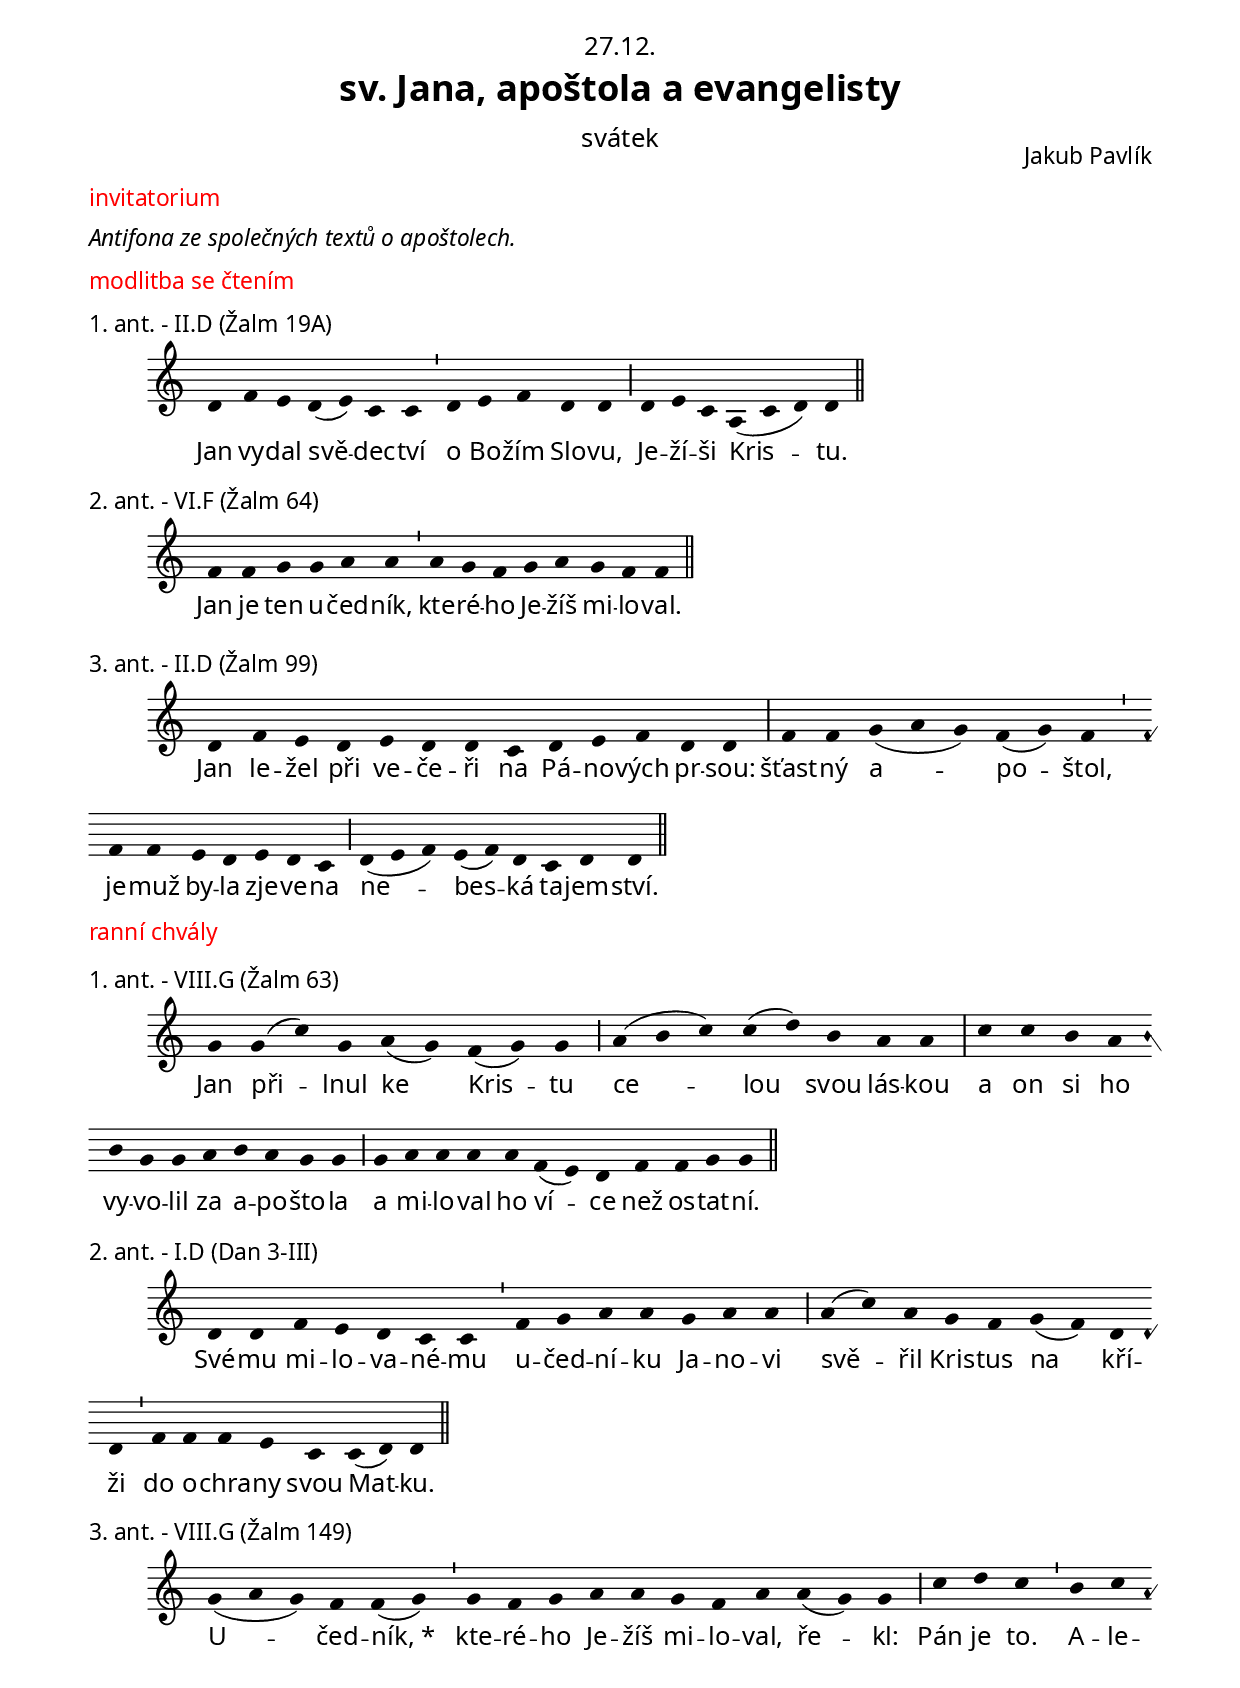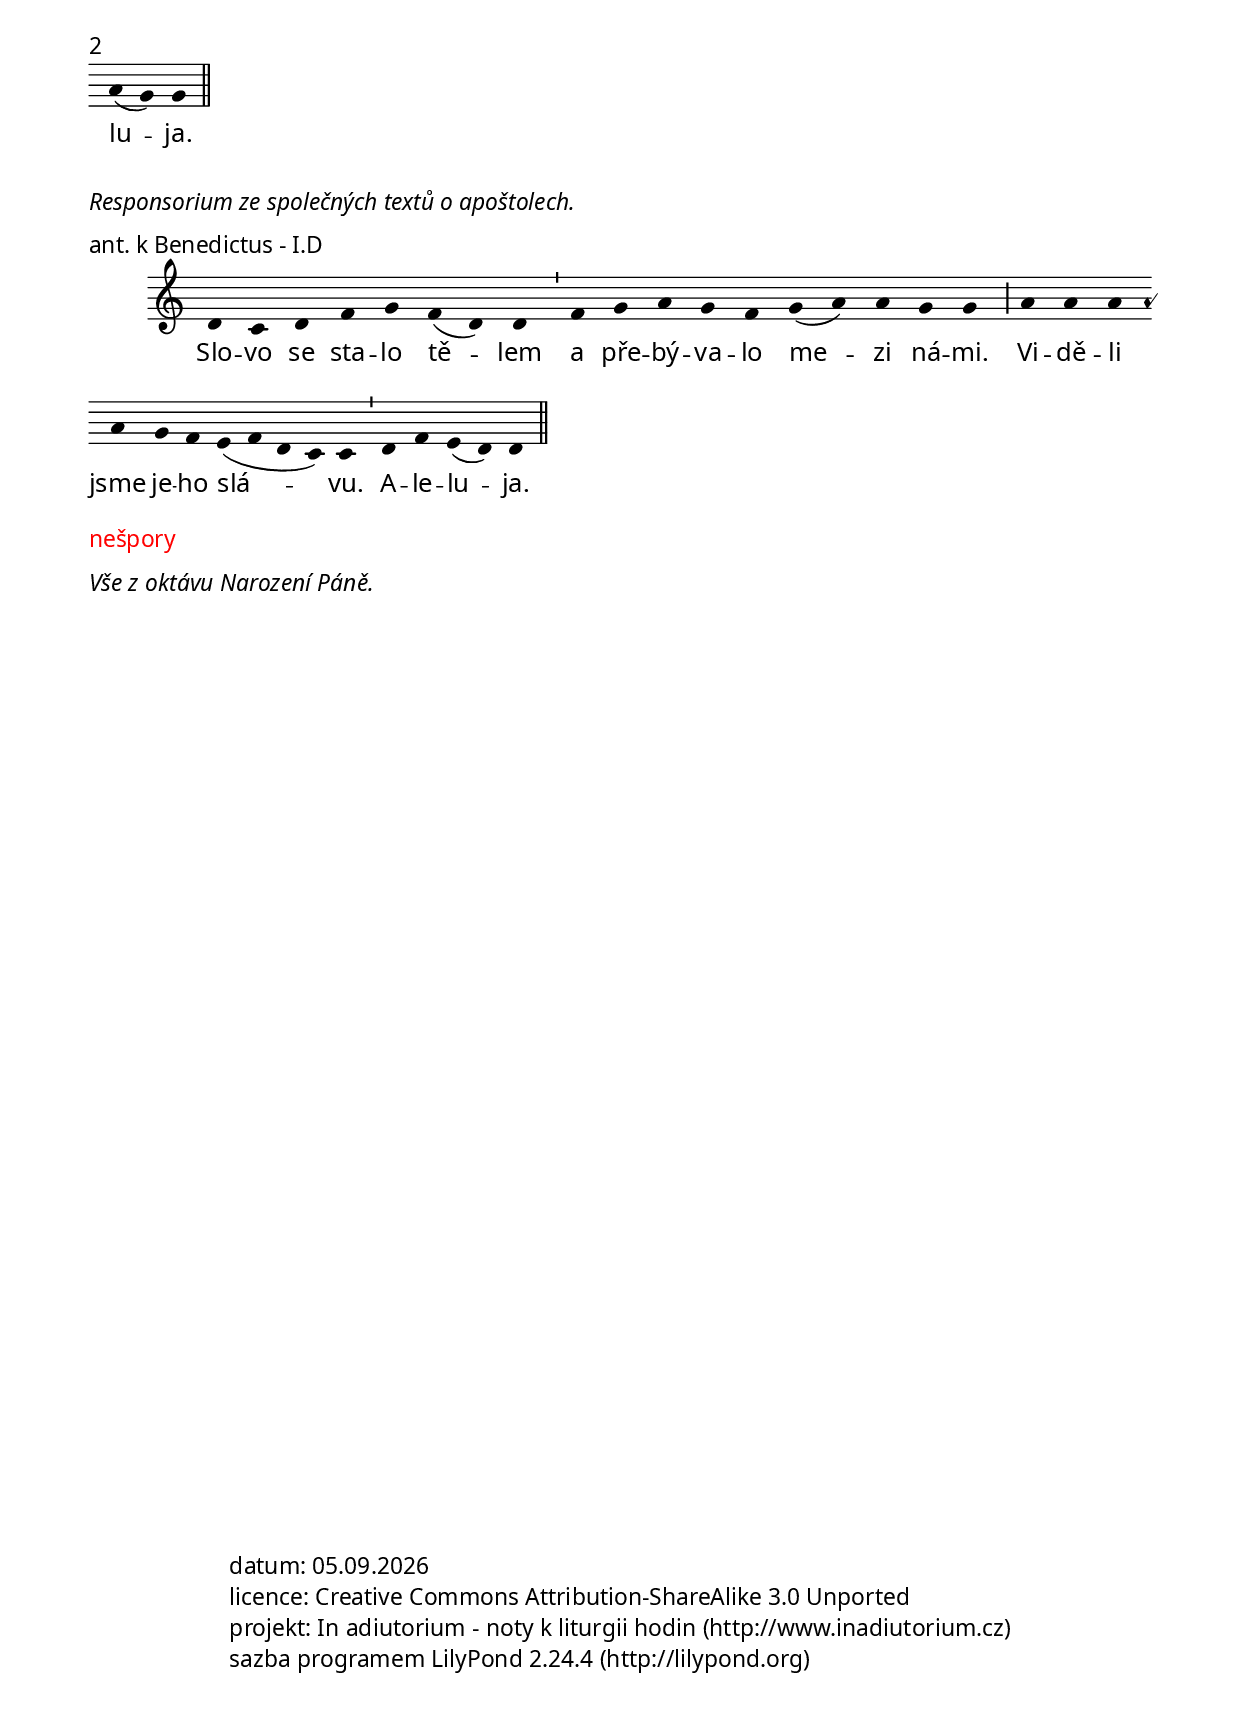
\version "2.15.37"

\include "../spolecne.ly"

\header {
  title = \markup\titleSvatek
            "sv. Jana, apoštola a evangelisty"
            svátek
            27.12.
  composer = "Jakub Pavlík"
}

\markup {\nadpisHodinka {"invitatorium"}}
\markup\italic{Antifona ze společných textů o apoštolech.}

\markup {\nadpisHodinka {"modlitba se čtením"}}

\score {
  \relative c' {
    \choralniRezim
    d4 f e d( e) c c \barMin
    d e f d d \barMaior
    d e c a( c d) d \barFinalis
  }
  \addlyrics {
    Jan vy -- dal svě -- dec -- tví
    o Bo -- žím Slo -- vu,
    Je -- ží -- ši Kris -- tu.
  }
  \header {
    quid = "1. ant."
    modus = "II"
    differentia = "D"
    psalmus = "Žalm 19A"
    id = "mc-a1"
    piece = \markup {\sestavTitulek}
  }
}

\score {
  \relative c' {
    \choralniRezim
    f4 f g g a a \barMin
    a g f g a g f f \barFinalis
  }
  \addlyrics {
    Jan je ten u -- čed -- ník,
    kte -- ré -- ho Je -- žíš mi -- lo -- val.
  }
  \header {
    quid = "2. ant."
    modus = "VI"
    differentia = "F"
    psalmus = "Žalm 64"
    id = "mc-a2"
    piece = \markup {\sestavTitulek}
  }
}

\score {
  \relative c' {
    \choralniRezim
    d4 f e d e d d
    c d e f d d \barMax
    f f g( a g) f( g) f \barMin
    f f e d e d c \barMaior
    d( e f) e( f) d c d d \barFinalis
  }
  \addlyrics {
    Jan le -- žel při ve -- če -- ři
    na Pá -- no -- vých pr -- sou:
    šťast -- ný a -- po -- štol,
    je -- muž by -- la zje -- ve -- na
    ne -- bes -- ká ta -- jem -- ství.
  }
  \header {
    quid = "3. ant."
    modus = "II"
    differentia = "D"
    psalmus = "Žalm 99"
    id = "mc-a3"
    piece = \markup {\sestavTitulek}
  }
}

\markup {\nadpisHodinka {"ranní chvály"}}

\score {
  \relative c'' {
    \choralniRezim
    g4 g( c) g a( g) f( g) g \barMaior
    a( b c) c( d) b a a \barMax
    c c b a b g g a b a g g \barMaior
    g a a a a f( e) d f f g g \barFinalis
  }
  \addlyrics {
    Jan při -- lnul ke Kris -- tu
    ce -- lou svou lás -- kou
    a on si ho vy -- vo -- lil za a -- po -- što -- la
    a mi -- lo -- val ho ví -- ce než os -- tat -- ní.
  }
  \header {
    quid = "1. ant."
    modus = "VIII"
    differentia = "G"
    psalmus = "Žalm 63"
    placet = "půjde vylepšit"
    id = "rch-a1"
    piece = \markup {\sestavTitulek}
  }
}

\score {
  \relative c' {
    \choralniRezim
    d4 d f e d c c \barMin f g a a g a a \barMaior
    a( c) a g f g( f) d d \barMin
    f f f e c c( d) d \barFinalis
  }
  \addlyrics {
    Své -- mu mi -- lo -- va -- né -- mu u -- čed -- ní -- ku Ja -- no -- vi
    svě -- řil Kris -- tus na kří -- ži
    do o -- chra -- ny svou Mat -- ku.
  }
  \header {
    quid = "2. ant."
    modus = "I"
    differentia = "D"
    psalmus = "Dan 3-III"
    id = "rch-a2"
    piece = \markup {\sestavTitulek}
  }
}

\score {
  \relative c'' {
    \choralniRezim
    g4( a g) f f( g) \barMin
    g f g a a g f a a( g) g \barMaior
    c d c \barMin
    b c a( g) g \barFinalis
  }
  \addlyrics {
    U -- čed -- ník,_*
    kte -- ré -- ho Je -- žíš mi -- lo -- val, ře -- kl:
    Pán je to.
    A -- le -- lu -- ja.
  }
  \header {
    quid = "3. ant."
    modus = "VIII"
    differentia = "G"
    psalmus = "Žalm 149"
    id = "rch-a3"
    fons = "Velikonoční oktáv, pátek, k Magnificat"
    fial = "velikonoce_velikonocnioktav.ly#pa-mag"
    piece = \markup {\sestavTitulek}
  }
}

\markup\italic{Responsorium ze společných textů o apoštolech.}

\score {
  \relative c' {
    \choralniRezim
    d4 c d f g f( d) d \barMin
    f g a g f g( a) a g g \barMaior
    a a a a g f e( f d c) c \barMin
    d f e( d) d \barFinalis
  }
  \addlyrics {
    Slo -- vo se sta -- lo tě -- lem
    a pře -- bý -- va -- lo me -- zi ná -- mi.
    Vi -- dě -- li jsme je -- ho slá -- vu.
    A -- le -- lu -- ja.
  }
  \header {
    quid = "ant. k Benedictus"
    modus = "I"
    differentia = "D"
    psalmus = ""
    placet = "
    vzhledem k tomu, jak silný je to text, zaslouží si něco úsilí
    o co nejvýstižnější melodii;
    masivní retardace před aleluja je pochybná"
    id = "rch-aben"
    piece = \markup {\sestavTitulekBezZalmu}
  }
}

\markup {\nadpisHodinka {"nešpory"}}
\markup\italic{Vše z oktávu Narození Páně.}